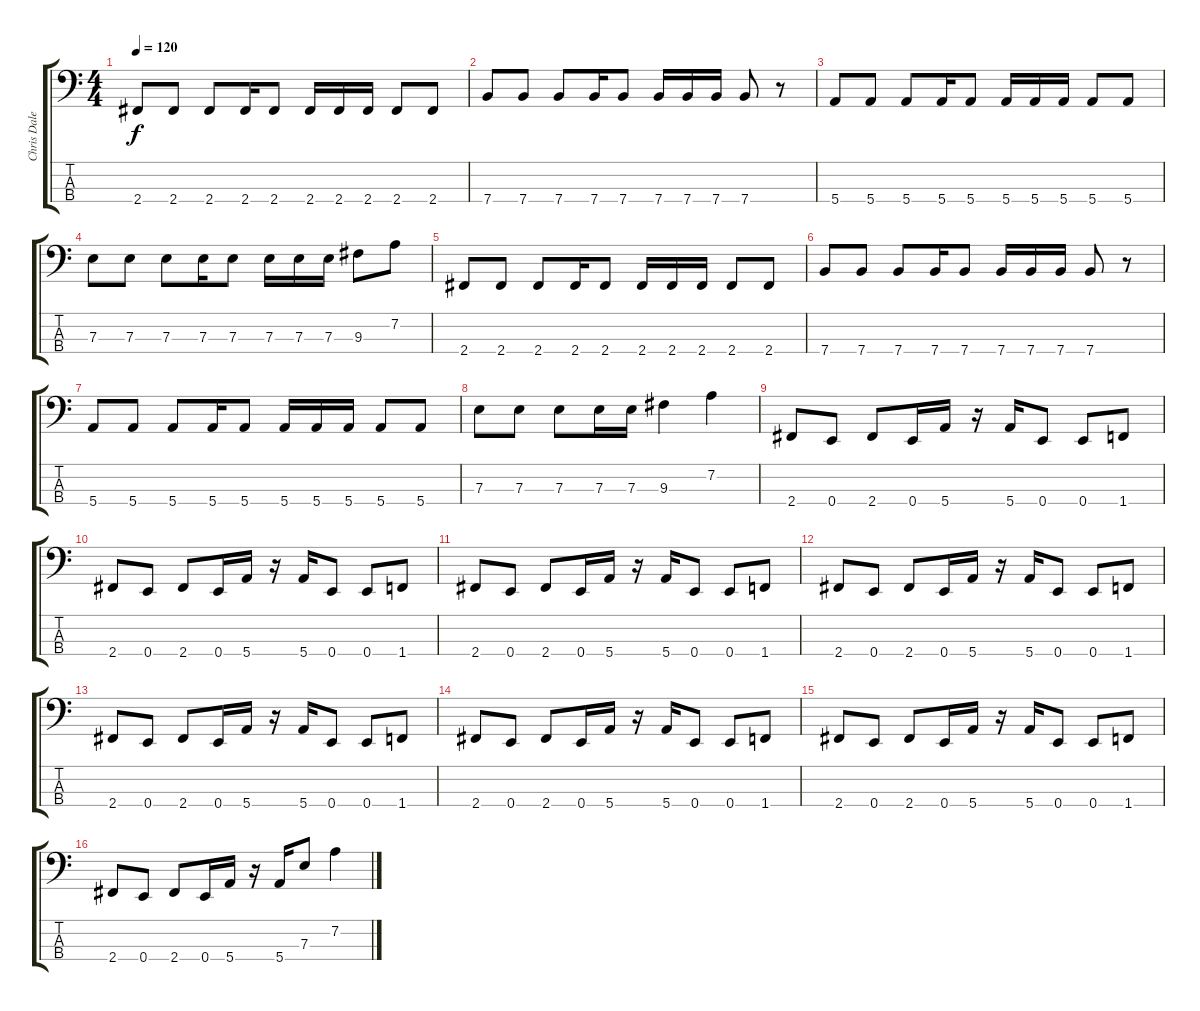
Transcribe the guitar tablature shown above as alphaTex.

\track ("Chris Dale (Bass)" "Chris Dale") {instrument electricbasspick}
\staff {score tabs}
\tuning (G2 D2 A1 E1) {hide}
\ts (4 4)
\tempo 120
\clef f4
\ks c
2.4.8{dy f} 2.4.8 2.4.8 2.4.16 2.4.8 2.4.16 2.4.16 2.4.16 2.4.8 2.4.8 |
7.4.8 7.4.8 7.4.8 7.4.16 7.4.8 7.4.16 7.4.16 7.4.16 7.4.8 r.8 |
5.4.8 5.4.8 5.4.8 5.4.16 5.4.8 5.4.16 5.4.16 5.4.16 5.4.8 5.4.8 |
7.3.8 7.3.8 7.3.8 7.3.16 7.3.8 7.3.16 7.3.16 7.3.16 9.3.8 7.2.8 |
2.4.8 2.4.8 2.4.8 2.4.16 2.4.8 2.4.16 2.4.16 2.4.16 2.4.8 2.4.8 |
7.4.8 7.4.8 7.4.8 7.4.16 7.4.8 7.4.16 7.4.16 7.4.16 7.4.8 r.8 |
5.4.8 5.4.8 5.4.8 5.4.16 5.4.8 5.4.16 5.4.16 5.4.16 5.4.8 5.4.8 |
7.3.8 7.3.8 7.3.8 7.3.16 7.3.16 9.3.4 7.2.4 |
2.4.8 0.4.8 2.4.8 0.4.16 5.4.16 r.16 5.4.16 0.4.8 0.4.8 1.4.8 |
2.4.8 0.4.8 2.4.8 0.4.16 5.4.16 r.16 5.4.16 0.4.8 0.4.8 1.4.8 |
2.4.8 0.4.8 2.4.8 0.4.16 5.4.16 r.16 5.4.16 0.4.8 0.4.8 1.4.8 |
2.4.8 0.4.8 2.4.8 0.4.16 5.4.16 r.16 5.4.16 0.4.8 0.4.8 1.4.8 |
2.4.8 0.4.8 2.4.8 0.4.16 5.4.16 r.16 5.4.16 0.4.8 0.4.8 1.4.8 |
2.4.8 0.4.8 2.4.8 0.4.16 5.4.16 r.16 5.4.16 0.4.8 0.4.8 1.4.8 |
2.4.8 0.4.8 2.4.8 0.4.16 5.4.16 r.16 5.4.16 0.4.8 0.4.8 1.4.8 |
2.4.8 0.4.8 2.4.8 0.4.16 5.4.16 r.16 5.4.16 7.3{ss}.8 7.2.4
